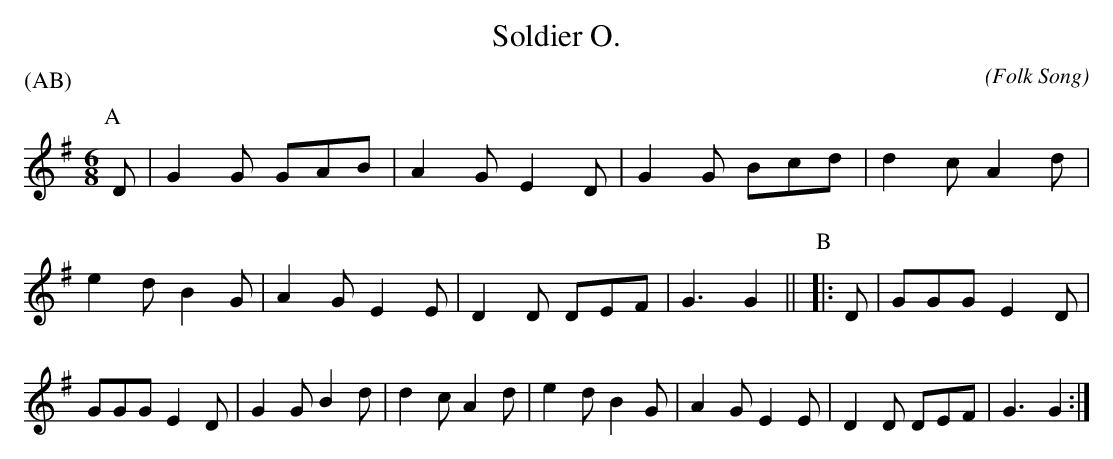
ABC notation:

X:1
T:Soldier O.
M:6/8
C:
O:Folk Song
P:(AB)
K:G
P:A
D | G2 G GAB  | A2 G E2 D | G2 G Bcd  | d2 c A2 \
d | e2 d B2G  | A2 G E2 E | D2 D DEF  | G3   G2 ||\
P:B
|: D | GGG  E2 D | GGG  E2 D | G2 G B2 d | d2 c A2 \
d | e2 d B2 G | A2 G E2 E | D2 D DEF  | G3   G2 :|
